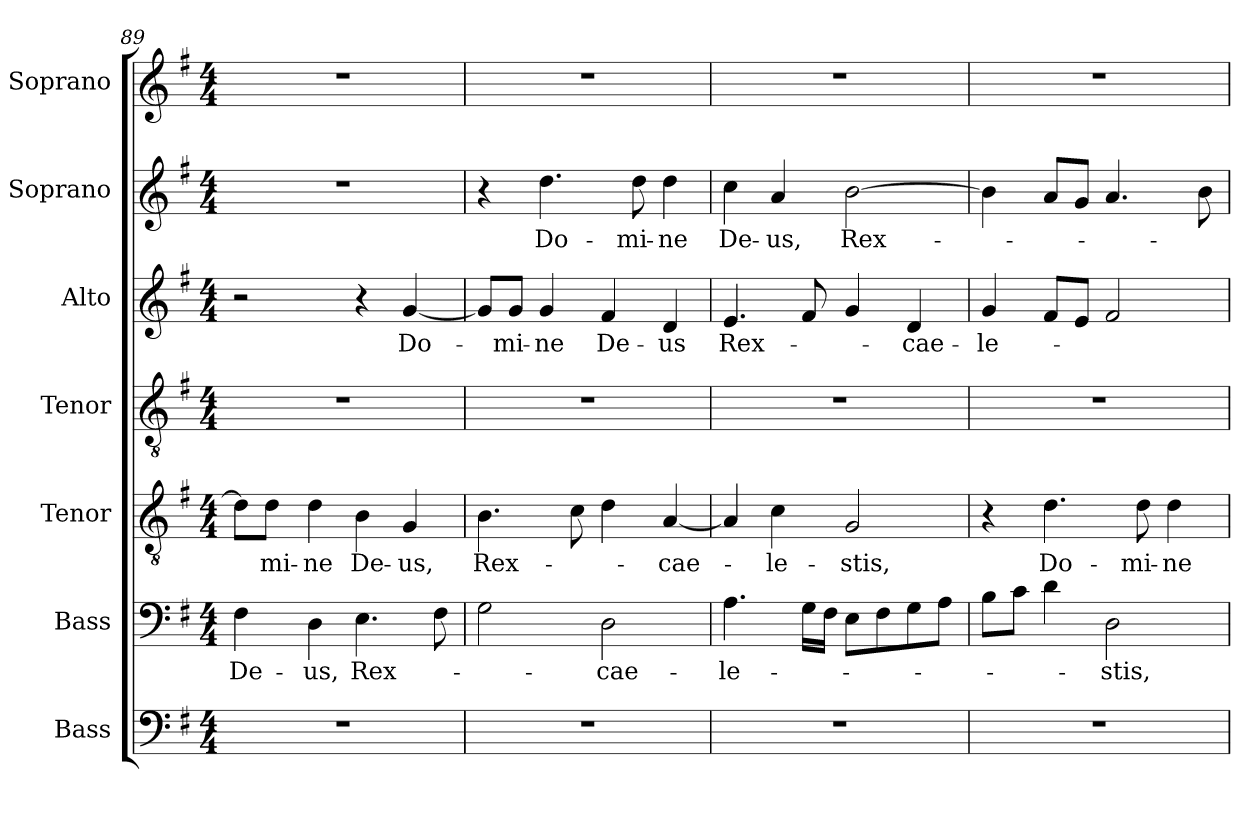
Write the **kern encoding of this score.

**kern	**kern	**text	**kern	**text	**kern	**kern	**text	**kern	**text	**kern
*part7	*part6	*part6	*part5	*part5	*part4	*part3	*part3	*part2	*part2	*part1
*staff7	*staff6	*staff6	*staff5	*staff5	*staff4	*staff3	*staff3	*staff2	*staff2	*staff1
*I"Bass	*I"Bass	*	*I"Tenor	*	*I"Tenor	*I"Alto	*	*I"Soprano	*	*I"Soprano
*I'B.	*I'B.	*	*I'T.	*	*I'T.	*I'A.	*	*I'S.	*	*I'S.
*clefF4	*clefF4	*	*clefGv2	*	*clefGv2	*clefG2	*	*clefG2	*	*clefG2
*	*	*	*ITrd7c12	*	*ITrd7c12	*	*	*	*	*
*k[f#]	*k[f#]	*	*k[f#]	*	*k[f#]	*k[f#]	*	*k[f#]	*	*k[f#]
*G:	*G:	*	*G:	*	*G:	*G:	*	*G:	*	*G:
*M4/4	*M4/4	*	*M4/4	*	*M4/4	*M4/4	*	*M4/4	*	*M4/4
=89	=89	=89	=89	=89	=89	=89	=89	=89	=89	=89
!	!	!LO:LY:b:color=#000000	!	!	!	!	!	!	!	!
1r	4F#i\	De-	8Di\L]	.	1r	2r	.	1r	.	1r
!	!	!	!	!LO:LY:b:color=#000000	!	!	!	!	!	!
.	.	.	8Di\J	-mi-	.	.	.	.	.	.
!	!	!LO:LY:b:color=#000000	!	!	!	!	!	!	!	!
!	!	!	!	!LO:LY:b:color=#000000	!	!	!	!	!	!
.	4Di\	-us,	4Di\	-ne	.	.	.	.	.	.
!	!	!LO:LY:b:color=#000000	!	!	!	!	!	!	!	!
!	!	!	!	!LO:LY:b:color=#000000	!	!	!	!	!	!
.	4.Ei\	Rex-	4BBi\	De-	.	4r	.	.	.	.
!	!	!	!	!LO:LY:b:color=#000000	!	!	!	!	!	!
!	!	!	!	!	!	!	!LO:LY:b:color=#000000	!	!	!
.	.	.	4GGi/	-us,	.	[4gi/	Do-	.	.	.
.	8F#i\	.	.	.	.	.	.	.	.	.
!!LO:LB:g=z
=90	=90	=90	=90	=90	=90	=90	=90	=90	=90	=90
!	!	!	!	!LO:LY:b:color=#000000	!	!	!	!	!	!
1r	2Gi\	.	4.BBi\	Rex-	1r	8gi/L]	.	4r	.	1r
!	!	!	!	!	!	!	!LO:LY:b:color=#000000	!	!	!
.	.	.	.	.	.	8gi/J	-mi-	.	.	.
!	!	!	!	!	!	!	!LO:LY:b:color=#000000	!	!	!
!	!	!	!	!	!	!	!	!	!LO:LY:b:color=#000000	!
.	.	.	.	.	.	4gi/	-ne	4.ddi\	Do-	.
.	.	.	8Ci\	.	.	.	.	.	.	.
!	!	!LO:LY:b:color=#000000	!	!	!	!	!	!	!	!
!	!	!	!	!	!	!	!LO:LY:b:color=#000000	!	!	!
.	2Di\	-cae-	4Di\	.	.	4f#i/	De-	.	.	.
!	!	!	!	!	!	!	!	!	!LO:LY:b:color=#000000	!
.	.	.	.	.	.	.	.	8ddi\	-mi-	.
!	!	!	!	!LO:LY:b:color=#000000	!	!	!	!	!	!
!	!	!	!	!	!	!	!LO:LY:b:color=#000000	!	!	!
!	!	!	!	!	!	!	!	!	!LO:LY:b:color=#000000	!
.	.	.	[4AAi/	-cae-	.	4di/	-us	4ddi\	-ne	.
=91	=91	=91	=91	=91	=91	=91	=91	=91	=91	=91
!	!	!LO:LY:b:color=#000000	!	!	!	!	!	!	!	!
!	!	!	!	!	!	!	!LO:LY:b:color=#000000	!	!	!
!	!	!	!	!	!	!	!	!	!LO:LY:b:color=#000000	!
1r	4.Ai\	-le-	4AAi/]	.	1r	4.ei/	Rex-	4cci\	De-	1r
!	!	!	!	!LO:LY:b:color=#000000	!	!	!	!	!	!
!	!	!	!	!	!	!	!	!	!LO:LY:b:color=#000000	!
.	.	.	4Ci\	-le-	.	.	.	4ai/	-us,	.
.	16Gi\LL	.	.	.	.	8f#i/	.	.	.	.
.	16F#i\JJ	.	.	.	.	.	.	.	.	.
!	!	!	!	!LO:LY:b:color=#000000	!	!	!	!	!	!
!	!	!	!	!	!	!	!	!	!LO:LY:b:color=#000000	!
.	8Ei\L	.	2GGi/	-stis,	.	4gi/	.	[2bi\	Rex-	.
.	8F#i\	.	.	.	.	.	.	.	.	.
!	!	!	!	!	!	!	!LO:LY:b:color=#000000	!	!	!
.	8Gi\	.	.	.	.	4di/	-cae-	.	.	.
.	8Ai\J	.	.	.	.	.	.	.	.	.
=92	=92	=92	=92	=92	=92	=92	=92	=92	=92	=92
!	!	!	!	!	!	!	!LO:LY:b:color=#000000	!	!	!
1r	8Bi\L	.	4r	.	1r	4gi/	-le-	4bi\]	.	1r
.	8ci\J	.	.	.	.	.	.	.	.	.
!	!	!	!	!LO:LY:b:color=#000000	!	!	!	!	!	!
.	4di\	.	4.Di\	Do-	.	8f#i/L	.	8ai/L	.	.
.	.	.	.	.	.	8ei/J	.	8gi/J	.	.
!	!	!LO:LY:b:color=#000000	!	!	!	!	!	!	!	!
.	2Di\	-stis,	.	.	.	2f#i/	.	4.ai/	.	.
!	!	!	!	!LO:LY:b:color=#000000	!	!	!	!	!	!
.	.	.	8Di\	-mi-	.	.	.	.	.	.
!	!	!	!	!LO:LY:b:color=#000000	!	!	!	!	!	!
.	.	.	4Di\	-ne	.	.	.	.	.	.
.	.	.	.	.	.	.	.	8bi\	.	.
=	=	=	=	=	=	=	=	=	=	=
*-	*-	*-	*-	*-	*-	*-	*-	*-	*-	*-
